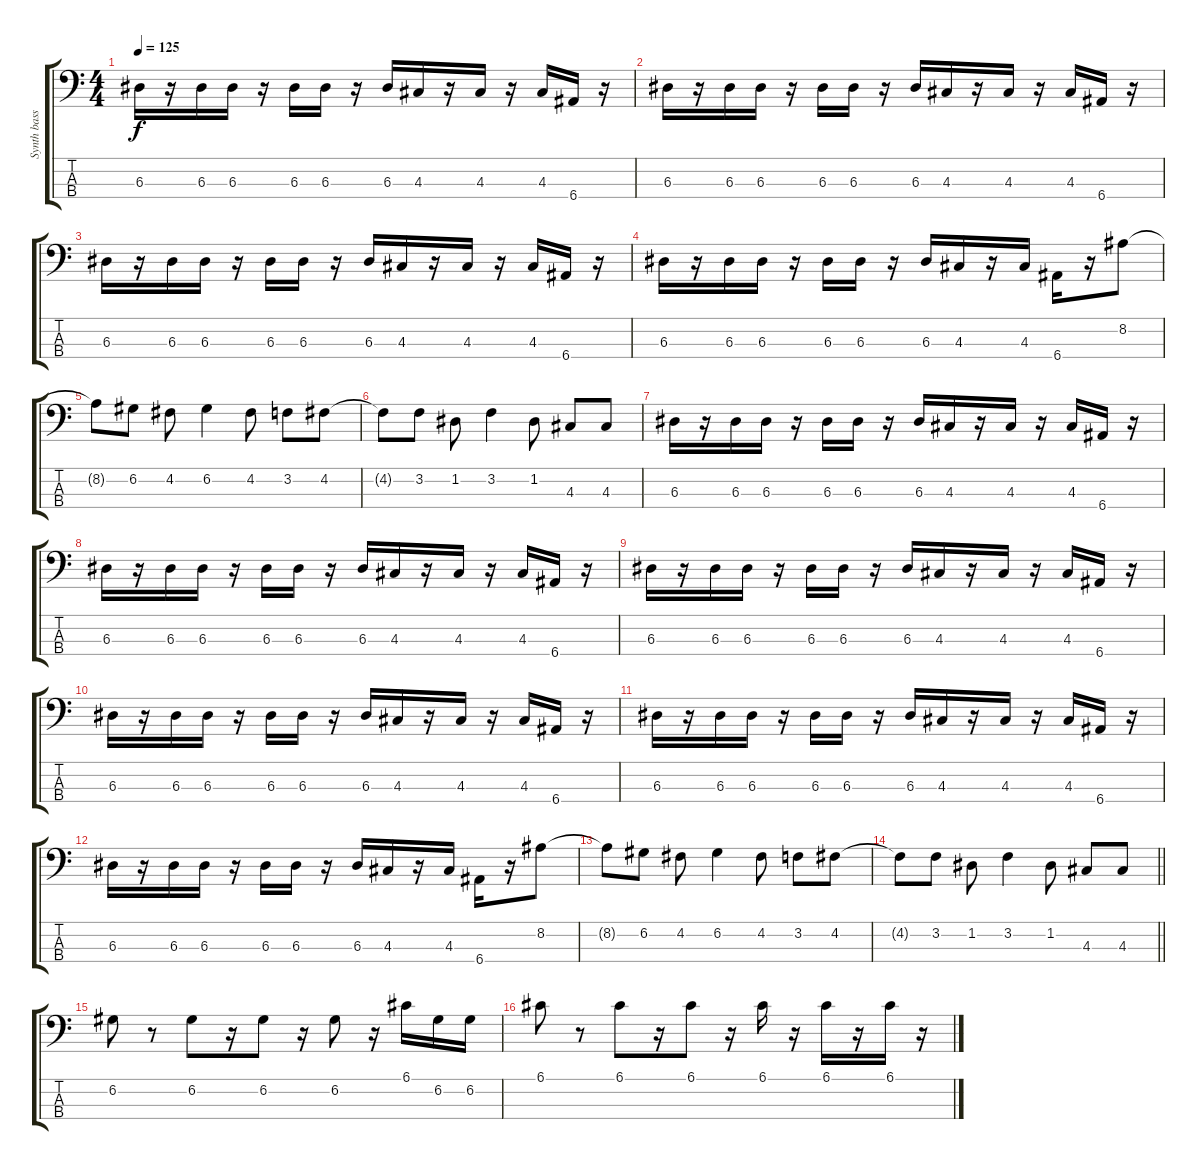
\track ("Synth bass 1" "Synth bass") {instrument synthbass1}
\staff {score tabs}
\tuning (G2 D2 A1 E1) {hide}
\ts (4 4)
\tempo 125
\clef f4
\ks c
6.3.16{dy f} r.16 6.3.16 6.3.16 r.16 6.3.16 6.3.16 r.16 6.3.16 4.3.16 r.16 4.3.16 r.16 4.3.16 6.4.16 r.16 |
6.3.16 r.16 6.3.16 6.3.16 r.16 6.3.16 6.3.16 r.16 6.3.16 4.3.16 r.16 4.3.16 r.16 4.3.16 6.4.16 r.16 |
6.3.16 r.16 6.3.16 6.3.16 r.16 6.3.16 6.3.16 r.16 6.3.16 4.3.16 r.16 4.3.16 r.16 4.3.16 6.4.16 r.16 |
6.3.16 r.16 6.3.16 6.3.16 r.16 6.3.16 6.3.16 r.16 6.3.16 4.3.16 r.16 4.3.16 6.4.16 r.16 8.2.8 |
8.2{t}.8 6.2.8 4.2.8 6.2.4 4.2.8 3.2.8 4.2.8 |
4.2{t}.8 3.2.8 1.2.8 3.2.4 1.2.8 4.3.8 4.3.8 |
6.3.16 r.16 6.3.16 6.3.16 r.16 6.3.16 6.3.16 r.16 6.3.16 4.3.16 r.16 4.3.16 r.16 4.3.16 6.4.16 r.16 |
6.3.16 r.16 6.3.16 6.3.16 r.16 6.3.16 6.3.16 r.16 6.3.16 4.3.16 r.16 4.3.16 r.16 4.3.16 6.4.16 r.16 |
6.3.16 r.16 6.3.16 6.3.16 r.16 6.3.16 6.3.16 r.16 6.3.16 4.3.16 r.16 4.3.16 r.16 4.3.16 6.4.16 r.16 |
6.3.16 r.16 6.3.16 6.3.16 r.16 6.3.16 6.3.16 r.16 6.3.16 4.3.16 r.16 4.3.16 r.16 4.3.16 6.4.16 r.16 |
6.3.16 r.16 6.3.16 6.3.16 r.16 6.3.16 6.3.16 r.16 6.3.16 4.3.16 r.16 4.3.16 r.16 4.3.16 6.4.16 r.16 |
6.3.16 r.16 6.3.16 6.3.16 r.16 6.3.16 6.3.16 r.16 6.3.16 4.3.16 r.16 4.3.16 6.4.16 r.16 8.2.8 |
8.2{t}.8 6.2.8 4.2.8 6.2.4 4.2.8 3.2.8 4.2.8 |
\barLineRight lightlight
4.2{t}.8 3.2.8 1.2.8 3.2.4 1.2.8 4.3.8 4.3.8 |
6.2.8 r.8 6.2.8 r.16 6.2.8 r.16 6.2.8 r.16 6.1.16 6.2.16 6.2.16 |
6.1.8 r.8 6.1.8 r.16 6.1.8 r.16 6.1.16 r.16 6.1.16 r.16 6.1.16 r.16
